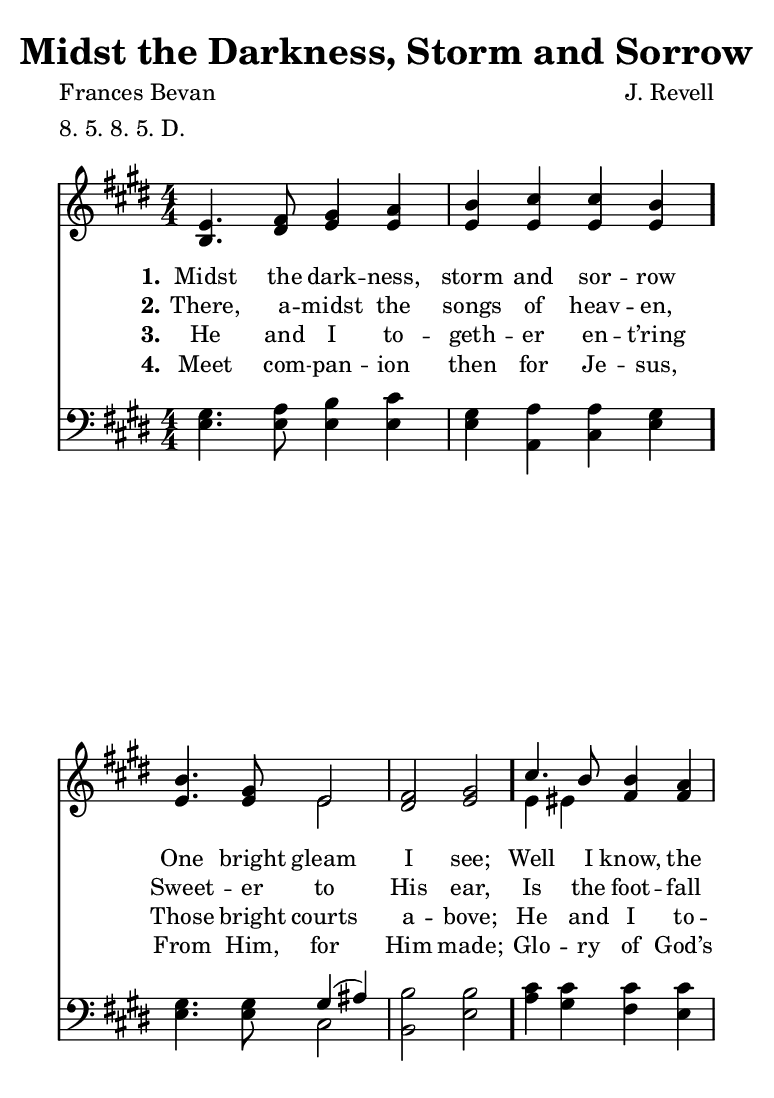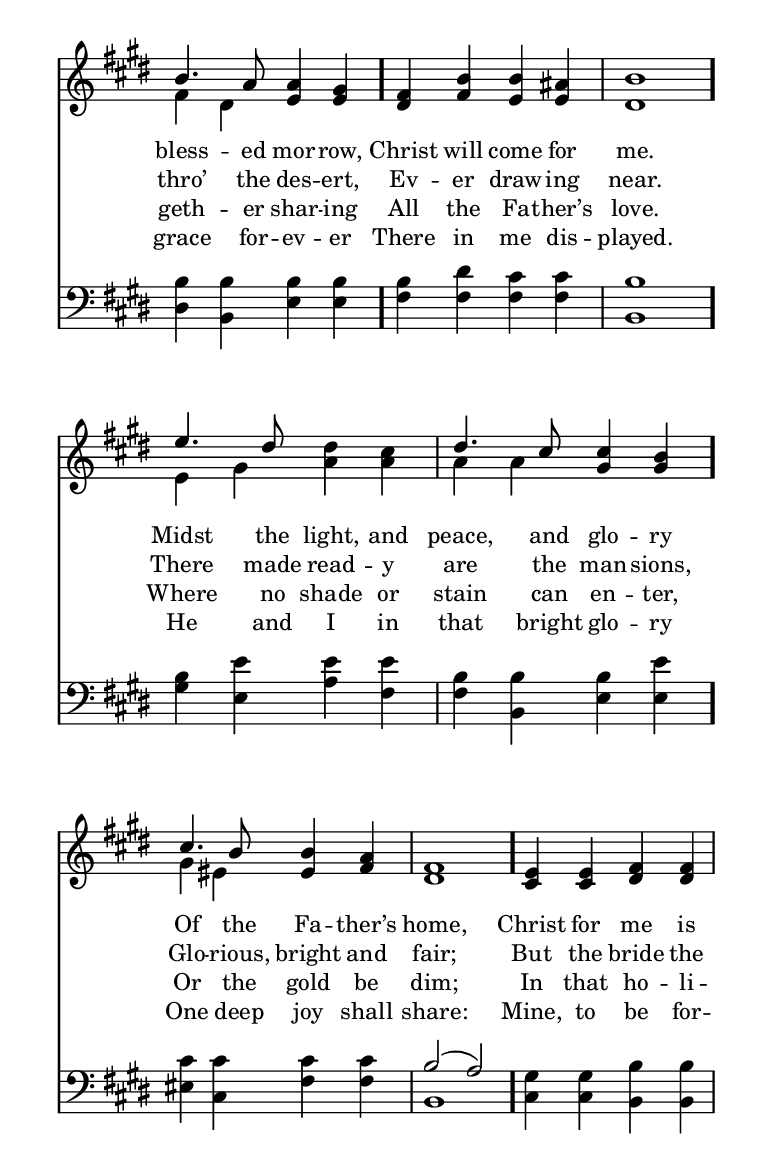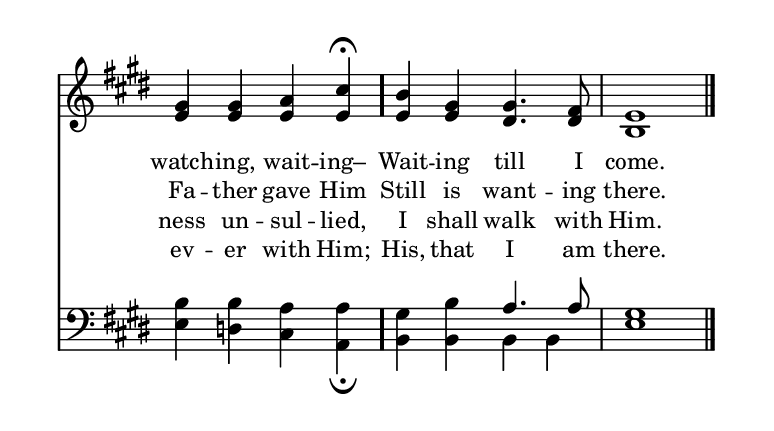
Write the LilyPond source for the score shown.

\include "common/global.ily"
\paper {
  \include "common/paper.ily"
}

\header{
  hymnnumber = "239"
  title = "Midst the Darkness, Storm and Sorrow"
  tunename = ""
  meter = "8. 5. 8. 5. D."
  poet = "Frances Bevan"
  composer = "J. Revell"
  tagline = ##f
}

ta = { \tempo 4=90 }
tb = { \tempo 4=45 }

global = {
  \include "common/overrides.ily"
  \override Staff.TimeSignature.style = #'numbered
  \time 4/4
  \override Score.MetronomeMark.transparent = ##t % hide all fermata changes too
  \ta
  \key e \major
  \autoBeamOff
}

notesSoprano = {
\global
\relative c' {

  e4. fis8 gis4 a | b cis cis b |
  b4. gis8 e2 | fis2 gis |
  cis4. b8 b4 a | b4. a8 a4 gis |
  fis4 b b ais | b1 |
  e4. dis8 dis4 cis | dis4. cis8 cis4 b |
  cis4. b8 b4 a | fis1 |
  e4 e fis fis | gis gis a \tb cis\fermata \ta |
  b4 gis gis4. fis8 | e1 |

  \bar "|."

}
}

notesAlto = {
\global
\relative e' {

  b4. dis8 e4 e | e e e e |
  e4. e8 e2 | dis e |
  e4 eis fis fis | fis dis e e |
  dis fis e e | dis1 |
  e4 gis a a | a a gis gis |
  gis4 eis eis fis | dis1 |
  cis4 cis dis dis | e e e e |
  e4 e dis4. dis8 | b1 |

}
}

notesTenor = {
\global
\relative a {

  gis4. a8 b4 cis | gis a a gis |
  gis4. gis8 gis4( ais) | b2 b |
  cis4 cis cis cis | b b b b |
  b4 dis cis cis | b1 |
  b4 e e e | b b b e |
  cis4 cis cis cis | b2( a) |
  gis4 gis b b | b b a a |
  gis4 b a4. a8 | gis1 |

}
}

notesBass = {
\global
\relative f {

  e4. e8 e4 e | e a, cis e |
  e4. e8 cis2 | b e |
  a4 gis fis e | dis b e e |
  fis4 fis fis fis | b,1 |
  gis'4 e a fis | fis b, e e |
  eis cis fis fis | b,1 |
  cis4 cis b b | e d cis a_\fermata |
  b4 b b b | e1 |

}
}

wordsA = \lyricmode {
\set stanza = "1."

Midst the dark -- ness, storm and sor -- row \bar "."
One bright gleam I see; \bar "."
Well I know, the bless -- ed mor -- row, \bar "."
Christ will come for me. \bar "."
Midst the light, and peace, and glo -- ry \bar "."
Of the Fa -- ther’s home, \bar "."
Christ for me is watch -- ing, wait -- ing– \bar "."
Wait -- ing till I come. \bar "."

}

wordsB = \lyricmode {
\set stanza = "2."

There, a -- midst the songs of heav -- en,
Sweet -- er to His ear,
Is the foot -- fall thro’ the des -- ert,
Ev -- er draw -- ing near.
There made read -- y are the man -- sions,
Glo -- rious, bright and fair;
But the bride the Fa -- ther gave Him
Still is want -- ing there.

}

wordsC = \lyricmode {
\set stanza = "3."

He and I to -- geth -- er en -- t’ring
Those bright courts a -- bove;
He and I to -- geth -- er shar -- ing
All the Fa -- ther’s love.
Where no shade or stain can en -- ter,
Or the gold be dim; % XXX blue book puts "Or" for "Nor"
In that ho -- li -- ness un -- sul -- lied,
I shall walk with Him.

}

wordsD = \lyricmode {
\set stanza = "4."

Meet com -- pan -- ion then for Je -- sus,
From Him, for Him made;
Glo -- ry of God’s grace for -- ev -- er
There in me dis -- played.
He and I in that bright glo -- ry
One deep joy shall share:
Mine, to be for -- ev -- er with Him;
His, that I am there.

}

\score {
  \context ChoirStaff <<
    \context Staff = upper <<
      \set Staff.autoBeaming = ##f
      \set ChoirStaff.systemStartDelimiter = #'SystemStartBar
      \set ChoirStaff.printPartCombineTexts = ##f
      \partcombine #'(2 . 9) \notesSoprano \notesAlto
      \context NullVoice = sopranos { \voiceOne << \notesSoprano >> }
      \context NullVoice = altos { \voiceTwo << \notesAlto >> }
      \context Lyrics = one   \lyricsto sopranos \wordsA
      \context Lyrics = two   \lyricsto sopranos \wordsB
      \context Lyrics = three \lyricsto sopranos \wordsC
      \context Lyrics = four  \lyricsto sopranos \wordsD
    >>
    \context Staff = men <<
      \set Staff.autoBeaming = ##f
      \clef bass
      \set ChoirStaff.printPartCombineTexts = ##f
      \partcombine #'(2 . 9) \notesTenor \notesBass
      \context NullVoice = tenors { \voiceOne << \notesTenor >> }
      \context NullVoice = basses { \voiceTwo << \notesBass >> }
    >>
  >>
  \layout {
    \include "common/layout.ily"
  }
  \midi{
    \include "common/midi.ily"
  }
}

\version "2.19.49"  % necessary for upgrading to future LilyPond versions.

% vi:set et ts=2 sw=2 ai nocindent syntax=lilypond:
